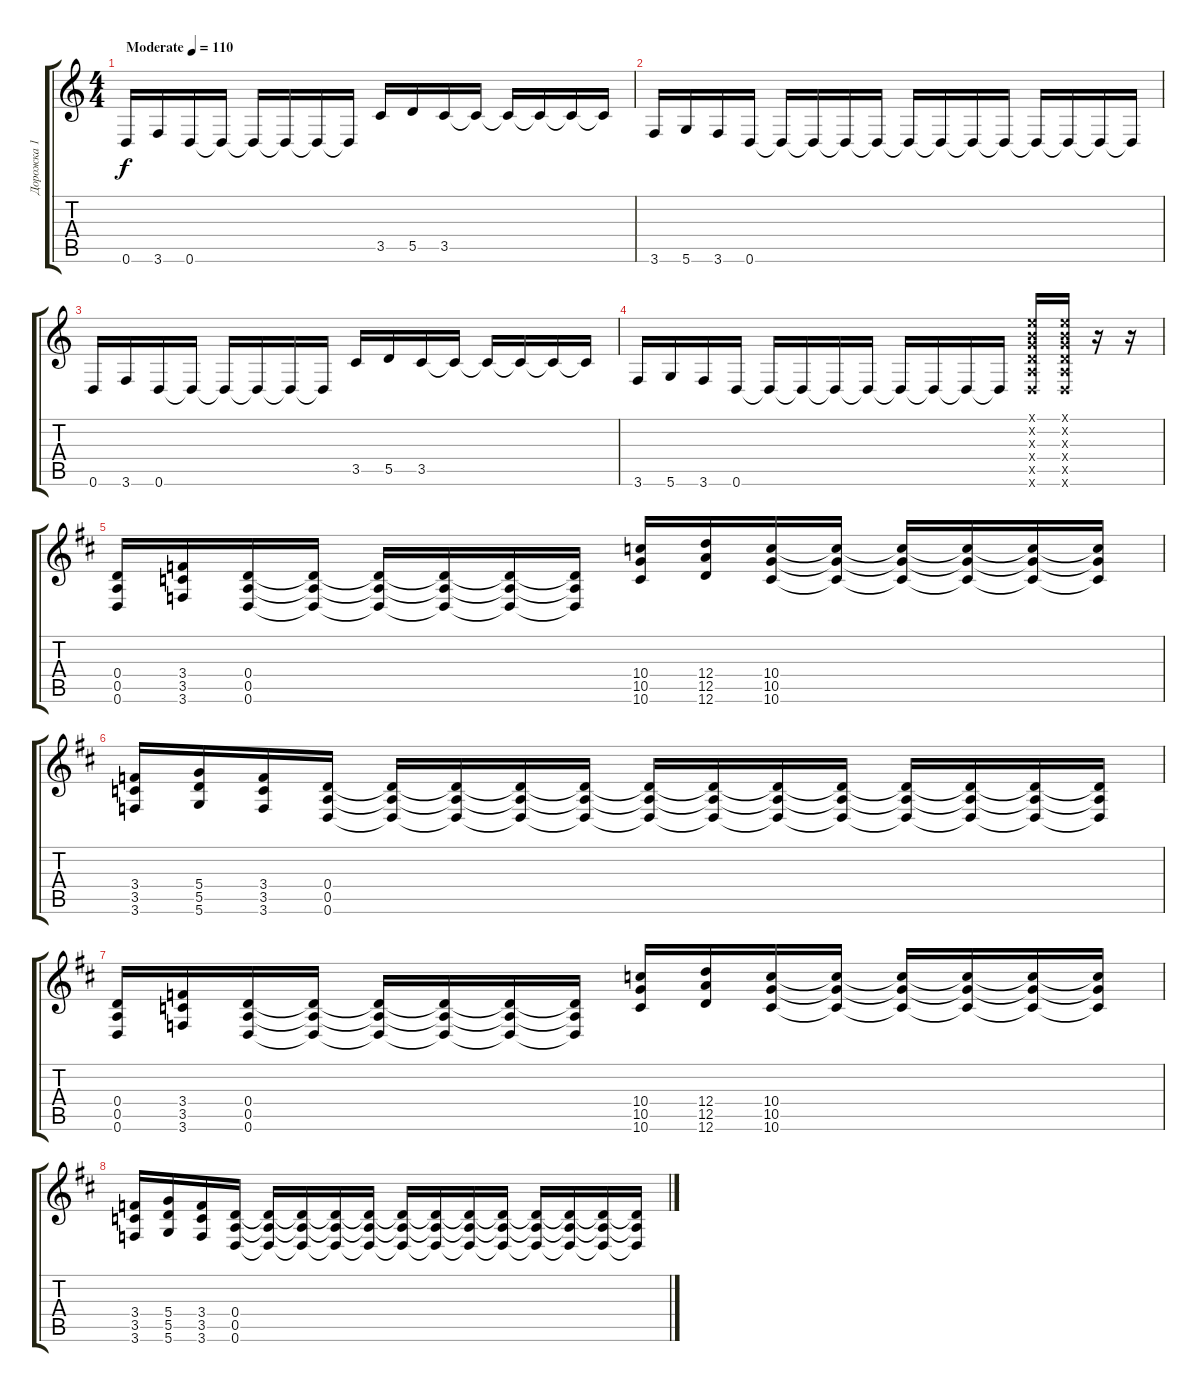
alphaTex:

\track ("Дорожка 1" "Дорожка 1") {instrument distortionguitar}
\staff {score tabs}
\tuning (E4 B3 G3 D3 A2 D2) {hide}
\ts (4 4)
\tempo (110 "Moderate")
\clef g2
\ks c
0.6.16{dy f instrument distortionguitar} 3.6.16 0.6.16 0.6{t}.16 0.6{t}.16 0.6{t}.16 0.6{t}.16 0.6{t}.16 3.5.16 5.5.16 3.5.16 3.5{t}.16 3.5{t}.16 3.5{t}.16 3.5{t}.16 3.5{t}.16 |
3.6.16 5.6.16 3.6.16 0.6.16 0.6{t}.16 0.6{t}.16 0.6{t}.16 0.6{t}.16 0.6{t}.16 0.6{t}.16 0.6{t}.16 0.6{t}.16 0.6{t}.16 0.6{t}.16 0.6{t}.16 0.6{t}.16 |
0.6.16 3.6.16 0.6.16 0.6{t}.16 0.6{t}.16 0.6{t}.16 0.6{t}.16 0.6{t}.16 3.5.16 5.5.16 3.5.16 3.5{t}.16 3.5{t}.16 3.5{t}.16 3.5{t}.16 3.5{t}.16 |
3.6.16 5.6.16 3.6.16 0.6.16 0.6{t}.16 0.6{t}.16 0.6{t}.16 0.6{t}.16 0.6{t}.16 0.6{t}.16 0.6{t}.16 0.6{t}.16 (0.1{x} 0.2{x} 0.3{x} 0.4{x} 0.5{x} 0.6{x}).16 (0.1{x} 0.2{x} 0.3{x} 0.4{x} 0.5{x} 0.6{x}).16 r.16 r.16 |
\ks d
(0.4 0.5 0.6).16 (3.4 3.5 3.6).16 (0.4 0.5 0.6).16 (0.4{t} 0.5{t} 0.6{t}).16 (0.4{t} 0.5{t} 0.6{t}).16 (0.4{t} 0.5{t} 0.6{t}).16 (0.4{t} 0.5{t} 0.6{t}).16 (0.4{t} 0.5{t} 0.6{t}).16 (10.4 10.5 10.6).16 (12.4 12.5 12.6).16 (10.4 10.5 10.6).16 (10.4{t} 10.5{t} 10.6{t}).16 (10.4{t} 10.5{t} 10.6{t}).16 (10.4{t} 10.5{t} 10.6{t}).16 (10.4{t} 10.5{t} 10.6{t}).16 (10.4{t} 10.5{t} 10.6{t}).16 |
(3.4 3.5 3.6).16 (5.4 5.5 5.6).16 (3.4 3.5 3.6).16 (0.4 0.5 0.6).16 (0.4{t} 0.5{t} 0.6{t}).16 (0.4{t} 0.5{t} 0.6{t}).16 (0.4{t} 0.5{t} 0.6{t}).16 (0.4{t} 0.5{t} 0.6{t}).16 (0.4{t} 0.5{t} 0.6{t}).16 (0.4{t} 0.5{t} 0.6{t}).16 (0.4{t} 0.5{t} 0.6{t}).16 (0.4{t} 0.5{t} 0.6{t}).16 (0.4{t} 0.5{t} 0.6{t}).16 (0.4{t} 0.5{t} 0.6{t}).16 (0.4{t} 0.5{t} 0.6{t}).16 (0.4{t} 0.5{t} 0.6{t}).16 |
(0.4 0.5 0.6).16 (3.4 3.5 3.6).16 (0.4 0.5 0.6).16 (0.4{t} 0.5{t} 0.6{t}).16 (0.4{t} 0.5{t} 0.6{t}).16 (0.4{t} 0.5{t} 0.6{t}).16 (0.4{t} 0.5{t} 0.6{t}).16 (0.4{t} 0.5{t} 0.6{t}).16 (10.4 10.5 10.6).16 (12.4 12.5 12.6).16 (10.4 10.5 10.6).16 (10.4{t} 10.5{t} 10.6{t}).16 (10.4{t} 10.5{t} 10.6{t}).16 (10.4{t} 10.5{t} 10.6{t}).16 (10.4{t} 10.5{t} 10.6{t}).16 (10.4{t} 10.5{t} 10.6{t}).16 |
(3.4 3.5 3.6).16 (5.4 5.5 5.6).16 (3.4 3.5 3.6).16 (0.4 0.5 0.6).16 (0.4{t} 0.5{t} 0.6{t}).16 (0.4{t} 0.5{t} 0.6{t}).16 (0.4{t} 0.5{t} 0.6{t}).16 (0.4{t} 0.5{t} 0.6{t}).16 (0.4{t} 0.5{t} 0.6{t}).16 (0.4{t} 0.5{t} 0.6{t}).16 (0.4{t} 0.5{t} 0.6{t}).16 (0.4{t} 0.5{t} 0.6{t}).16 (0.4{t} 0.5{t} 0.6{t}).16 (0.4{t} 0.5{t} 0.6{t}).16 (0.4{t} 0.5{t} 0.6{t}).16 (0.4{t} 0.5{t} 0.6{t}).16
